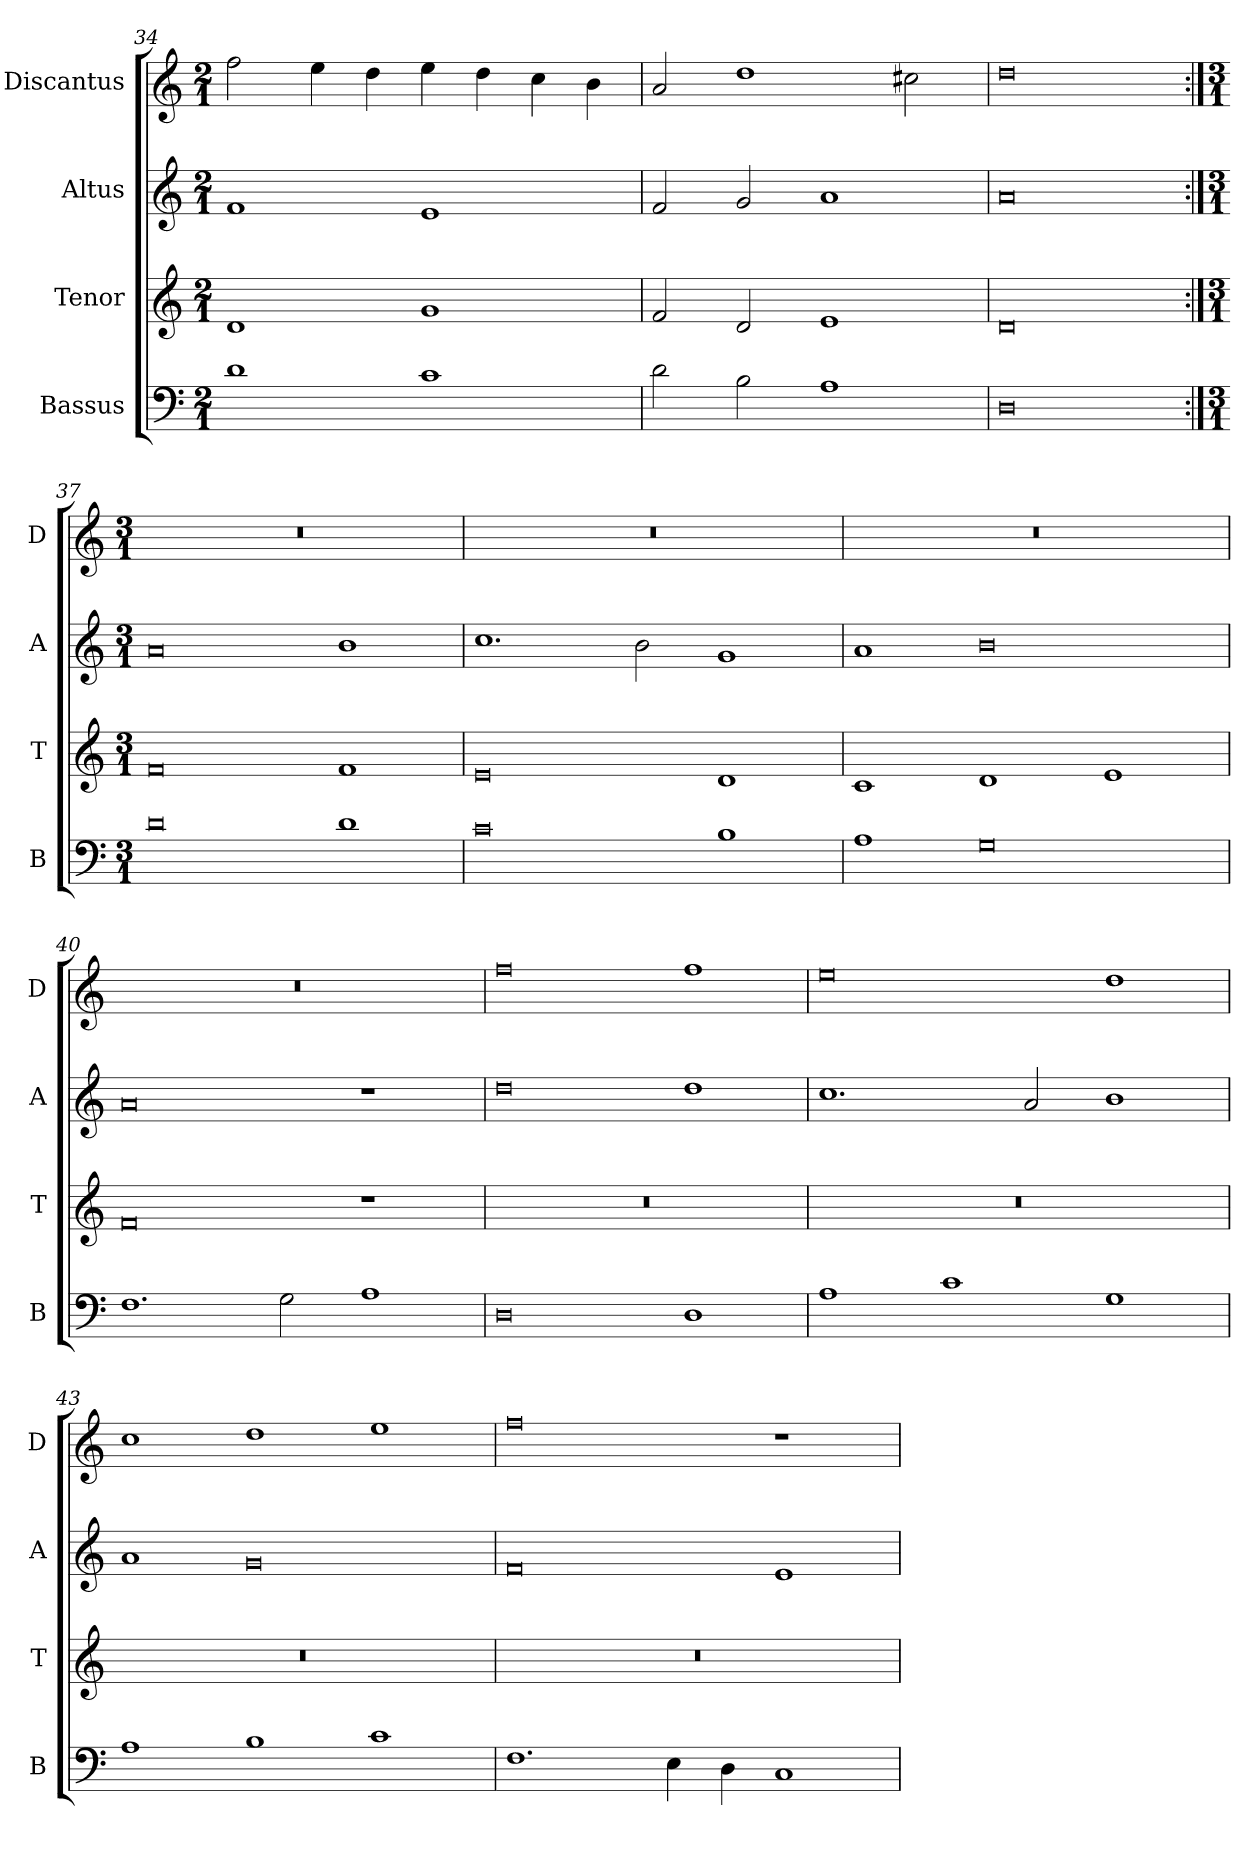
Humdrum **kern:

**kern	**kern	**kern	**kern
*part4	*part3	*part2	*part1
*staff4	*staff3	*staff2	*staff1
*I"Bassus	*I"Tenor	*I"Altus	*I"Discantus
*I'B	*I'T	*I'A	*I'D
*clefF4	*clefG2	*clefG2	*clefG2
*k[]	*k[]	*k[]	*k[]
*M2/1	*M2/1	*M2/1	*M2/1
=34	=34	=34	=34
1d	1d	1f	2ff\
.	.	.	4ee\
.	.	.	4dd\
1c	1g	1e	4ee\
.	.	.	4dd\
.	.	.	4cc\
.	.	.	4b\
=35	=35	=35	=35
2d\	2f/	2f/	2a/
2B\	2d/	2g/	1dd
1A	1e	1a	.
.	.	.	2cc#X\
=36	=36	=36	=36
0D	0d	0a	0dd
=37:|!	=37:|!	=37:|!	=37:|!
*k[]	*k[]	*k[]	*k[]
*M3/1	*M3/1	*M3/1	*M3/1
0d	0f	0a	0.r
1d	1f	1b	.
=38	=38	=38	=38
0c	0e	1.cc	0.r
.	.	2b\	.
1B	1d	1g	.
=39	=39	=39	=39
1A	1c	1a	0.r
0G	1d	0b	.
.	1e	.	.
=40	=40	=40	=40
1.F	0f	0a	0.r
2G\	.	.	.
1A	1r	1r	.
=41	=41	=41	=41
0D	0.r	0dd	0ff
1D	.	1dd	1ff
=42	=42	=42	=42
1A	0.r	1.cc	0ee
1c	.	.	.
.	.	2a/	.
1G	.	1b	1dd
=43	=43	=43	=43
1A	0.r	1a	1cc
1B	.	0g	1dd
1c	.	.	1ee
=44	=44	=44	=44
1.F	0.r	0f	0ff
4E\	.	.	.
4D\	.	.	.
1C	.	1e	1r
=	=	=	=
*-	*-	*-	*-
